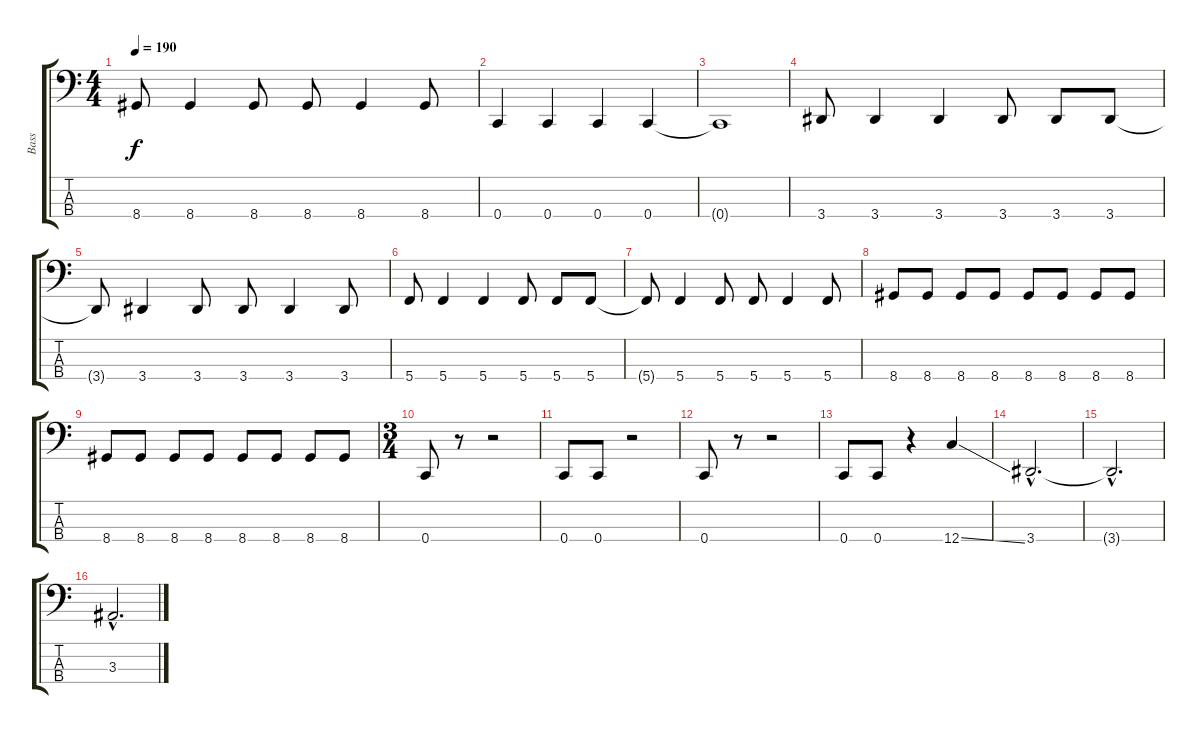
\track ("Bass" "Bass") {instrument electricbasspick}
\staff {score tabs}
\tuning (F2 C2 G1 C1) {hide}
\ts (4 4)
\tempo 190
\clef f4
\ks c
8.4{t}.8{dy f} 8.4.4 8.4.8 8.4.8 8.4.4 8.4.8 |
0.4.4 0.4.4 0.4.4 0.4.4 |
0.4{t}.1 |
3.4.8 3.4.4 3.4.4 3.4.8 3.4.8 3.4.8 |
3.4{t}.8 3.4.4 3.4.8 3.4.8 3.4.4 3.4.8 |
5.4.8 5.4.4 5.4.4 5.4.8 5.4.8 5.4.8 |
5.4{t}.8 5.4.4 5.4.8 5.4.8 5.4.4 5.4.8 |
8.4.8 8.4.8 8.4.8 8.4.8 8.4.8 8.4.8 8.4.8 8.4.8 |
8.4.8 8.4.8 8.4.8 8.4.8 8.4.8 8.4.8 8.4.8 8.4.8 |
\ts (3 4)
0.4.8 r.8 r.2 |
0.4.8 0.4.8 r.2 |
0.4.8 r.8 r.2 |
0.4.8 0.4.8 r.4 12.4{ss}.4 |
3.4{hac}.2{d} |
3.4{hac t}.2{d} |
3.3{hac}.2{d}
